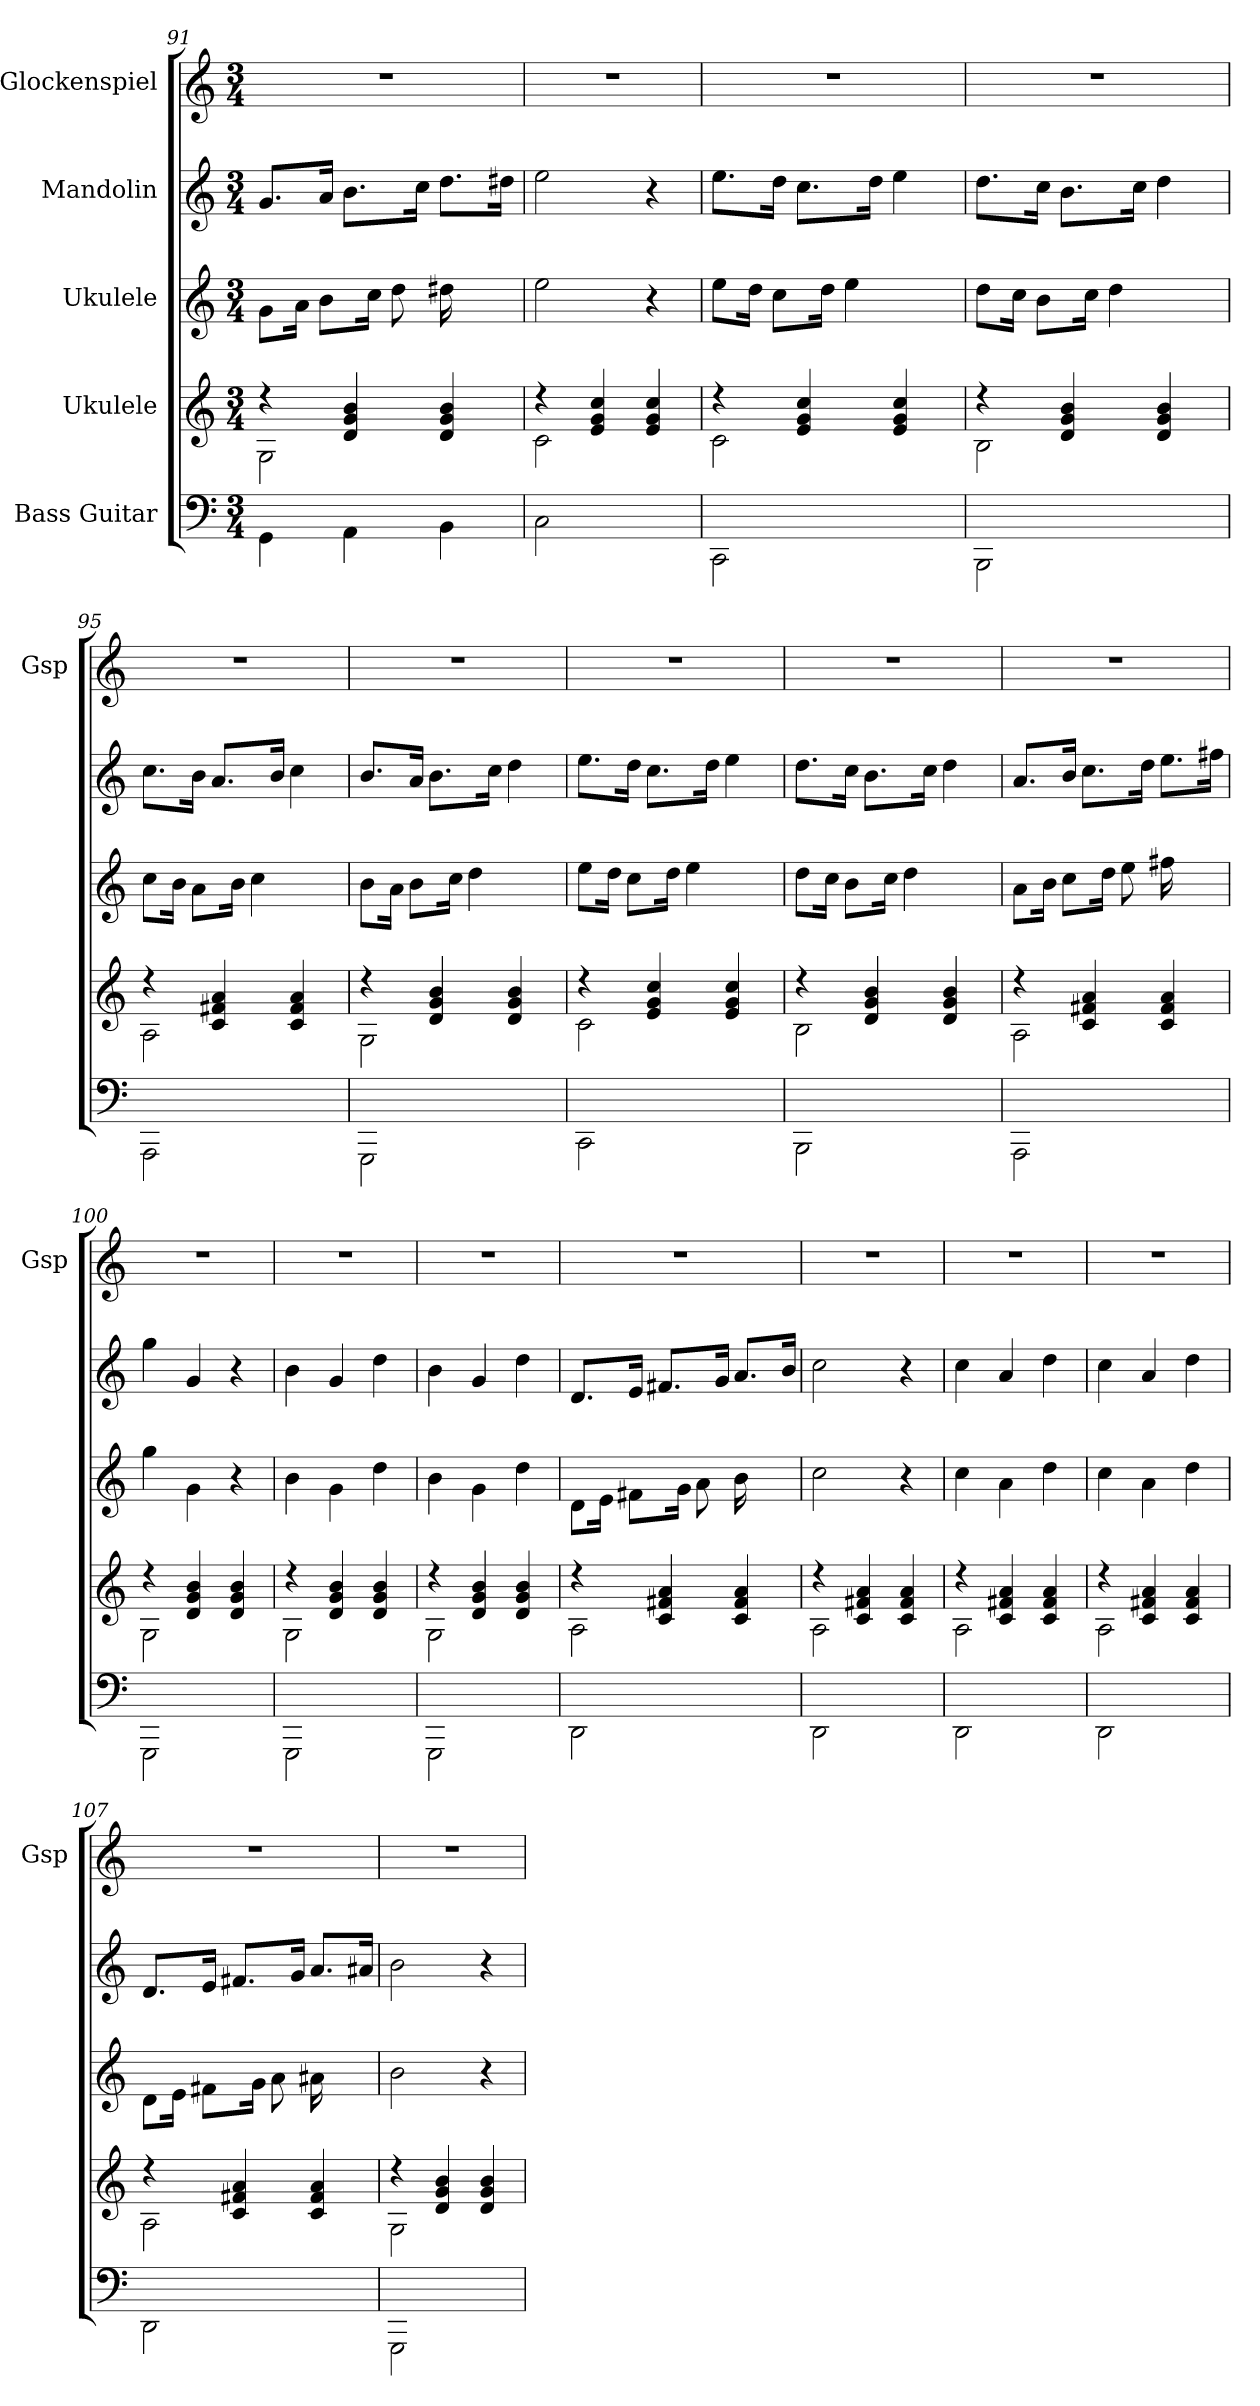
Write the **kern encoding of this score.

**kern	**kern	**kern	**kern	**kern
*part5	*part4	*part3	*part2	*part1
*staff5	*staff4	*staff3	*staff2	*staff1
*I"Bass Guitar	*I"Ukulele	*I"Ukulele	*I"Mandolin	*I"Glockenspiel
*	*	*	*	*I'Gsp
!!LO:LB:g=z
*	*	*	*clefG2	*clefG2
*	*	*	*	*ITrd-14c-24
*k[]	*k[]	*k[]	*k[]	*k[]
*C:	*C:	*C:	*C:	*C:
*M3/4	*M3/4	*M3/4	*M3/4	*M3/4
=91	=91	=91	=91	=91
*	*^	*	*	*
4GGi\	4r	2Gj\	8gZ\L	8.gV/L	2.r
.	.	.	16aZ\Jk	.	.
.	.	.	8bZ\L	16aV/Jk	.
4AAi\	4dj/ 4gj/ 4bj/	.	.	8.bV\L	.
.	.	.	16ccZ\Jk	.	.
.	.	.	8ddZ\	.	.
.	.	.	.	16ccV\Jk	.
4BBi\	4dj/ 4gj/ 4bj/	4ryy	16dd#Z\	8.ddV\L	.
.	.	.	8.ryy	.	.
.	.	.	.	16dd#XV\Jk	.
=92	=92	=92	=92	=92	=92
2Ci\	4r	2cj\	2eeZ\	2eeV\	2.r
.	4ej/ 4gj/ 4ccj/	.	.	.	.
4ryy	4ej/ 4gj/ 4ccj/	4ryy	4r	4r	.
=93	=93	=93	=93	=93	=93
2CCi\	4r	2cj\	8eeZ\L	8.eeV\L	2.r
.	.	.	16ddZ\Jk	.	.
.	.	.	8ccZ\L	16ddV\Jk	.
.	4ej/ 4gj/ 4ccj/	.	.	8.ccV\L	.
.	.	.	16ddZ\Jk	.	.
.	.	.	4eeZ\	.	.
.	.	.	.	16ddV\Jk	.
4ryy	4ej/ 4gj/ 4ccj/	4ryy	.	4eeV\	.
.	.	.	8ryy	.	.
=94	=94	=94	=94	=94	=94
2BBBi\	4r	2Bj\	8ddZ\L	8.ddV\L	2.r
.	.	.	16ccZ\Jk	.	.
.	.	.	8bZ\L	16ccV\Jk	.
.	4dj/ 4gj/ 4bj/	.	.	8.bV\L	.
.	.	.	16ccZ\Jk	.	.
.	.	.	4ddZ\	.	.
.	.	.	.	16ccV\Jk	.
4ryy	4dj/ 4gj/ 4bj/	4ryy	.	4ddV\	.
.	.	.	8ryy	.	.
=95	=95	=95	=95	=95	=95
2AAAi\	4r	2Aj\	8ccZ\L	8.ccV\L	2.r
.	.	.	16bZ\Jk	.	.
.	.	.	8aZ\L	16bV\Jk	.
.	4cj/ 4f#j/ 4aj/	.	.	8.aV/L	.
.	.	.	16bZ\Jk	.	.
.	.	.	4ccZ\	.	.
.	.	.	.	16bV/Jk	.
4ryy	4cj/ 4f#j/ 4aj/	4ryy	.	4ccV\	.
.	.	.	8ryy	.	.
=96	=96	=96	=96	=96	=96
2GGGi\	4r	2Gj\	8bZ\L	8.bV/L	2.r
.	.	.	16aZ\Jk	.	.
.	.	.	8bZ\L	16aV/Jk	.
.	4dj/ 4gj/ 4bj/	.	.	8.bV\L	.
.	.	.	16ccZ\Jk	.	.
.	.	.	4ddZ\	.	.
.	.	.	.	16ccV\Jk	.
4ryy	4dj/ 4gj/ 4bj/	4ryy	.	4ddV\	.
.	.	.	8ryy	.	.
!!LO:LB:g=z
=97	=97	=97	=97	=97	=97
2CCi\	4r	2cj\	8eeZ\L	8.eeV\L	2.r
.	.	.	16ddZ\Jk	.	.
.	.	.	8ccZ\L	16ddV\Jk	.
.	4ej/ 4gj/ 4ccj/	.	.	8.ccV\L	.
.	.	.	16ddZ\Jk	.	.
.	.	.	4eeZ\	.	.
.	.	.	.	16ddV\Jk	.
4ryy	4ej/ 4gj/ 4ccj/	4ryy	.	4eeV\	.
.	.	.	8ryy	.	.
=98	=98	=98	=98	=98	=98
2BBBi\	4r	2Bj\	8ddZ\L	8.ddV\L	2.r
.	.	.	16ccZ\Jk	.	.
.	.	.	8bZ\L	16ccV\Jk	.
.	4dj/ 4gj/ 4bj/	.	.	8.bV\L	.
.	.	.	16ccZ\Jk	.	.
.	.	.	4ddZ\	.	.
.	.	.	.	16ccV\Jk	.
4ryy	4dj/ 4gj/ 4bj/	4ryy	.	4ddV\	.
.	.	.	8ryy	.	.
=99	=99	=99	=99	=99	=99
2AAAi\	4r	2Aj\	8aZ\L	8.aV/L	2.r
.	.	.	16bZ\Jk	.	.
.	.	.	8ccZ\L	16bV/Jk	.
.	4cj/ 4f#j/ 4aj/	.	.	8.ccV\L	.
.	.	.	16ddZ\Jk	.	.
.	.	.	8eeZ\	.	.
.	.	.	.	16ddV\Jk	.
4ryy	4cj/ 4f#j/ 4aj/	4ryy	16ff#Z\	8.eeV\L	.
.	.	.	8.ryy	.	.
.	.	.	.	16ff#XV\Jk	.
=100	=100	=100	=100	=100	=100
2GGGi\	4r	2Gj\	4ggZ\	4ggV\	2.r
.	4dj/ 4gj/ 4bj/	.	4gZ\	4gV/	.
4ryy	4dj/ 4gj/ 4bj/	4ryy	4r	4r	.
=101	=101	=101	=101	=101	=101
2GGGi\	4r	2Gj\	4bZ\	4bV\	2.r
.	4dj/ 4gj/ 4bj/	.	4gZ\	4gV/	.
4ryy	4dj/ 4gj/ 4bj/	4ryy	4ddZ\	4ddV\	.
=102	=102	=102	=102	=102	=102
2GGGi\	4r	2Gj\	4bZ\	4bV\	2.r
.	4dj/ 4gj/ 4bj/	.	4gZ\	4gV/	.
4ryy	4dj/ 4gj/ 4bj/	4ryy	4ddZ\	4ddV\	.
=103	=103	=103	=103	=103	=103
2DDi\	4r	2Aj\	8dZ\L	8.dV/L	2.r
.	.	.	16eZ\Jk	.	.
.	.	.	8f#Z\L	16eV/Jk	.
.	4cj/ 4f#j/ 4aj/	.	.	8.f#XV/L	.
.	.	.	16gZ\Jk	.	.
.	.	.	8aZ\	.	.
.	.	.	.	16gV/Jk	.
4ryy	4cj/ 4f#j/ 4aj/	4ryy	16bZ\	8.aV/L	.
.	.	.	8.ryy	.	.
.	.	.	.	16bV/Jk	.
=104	=104	=104	=104	=104	=104
2DDi\	4r	2Aj\	2ccZ\	2ccV\	2.r
.	4cj/ 4f#j/ 4aj/	.	.	.	.
4ryy	4cj/ 4f#j/ 4aj/	4ryy	4r	4r	.
!!LO:PB:g=z
=105	=105	=105	=105	=105	=105
2DDi\	4r	2Aj\	4ccZ\	4ccV\	2.r
.	4cj/ 4f#j/ 4aj/	.	4aZ\	4aV/	.
4ryy	4cj/ 4f#j/ 4aj/	4ryy	4ddZ\	4ddV\	.
=106	=106	=106	=106	=106	=106
2DDi\	4r	2Aj\	4ccZ\	4ccV\	2.r
.	4cj/ 4f#j/ 4aj/	.	4aZ\	4aV/	.
4ryy	4cj/ 4f#j/ 4aj/	4ryy	4ddZ\	4ddV\	.
=107	=107	=107	=107	=107	=107
2DDi\	4r	2Aj\	8dZ\L	8.dV/L	2.r
.	.	.	16eZ\Jk	.	.
.	.	.	8f#Z\L	16eV/Jk	.
.	4cj/ 4f#j/ 4aj/	.	.	8.f#XV/L	.
.	.	.	16gZ\Jk	.	.
.	.	.	8aZ\	.	.
.	.	.	.	16gV/Jk	.
4ryy	4cj/ 4f#j/ 4aj/	4ryy	16a#Z\	8.aV/L	.
.	.	.	8.ryy	.	.
.	.	.	.	16a#XV/Jk	.
=108	=108	=108	=108	=108	=108
2GGGi\	4r	2Gj\	2bZ\	2bV\	2.r
.	4dj/ 4gj/ 4bj/	.	.	.	.
4ryy	4dj/ 4gj/ 4bj/	4ryy	4r	4r	.
*	*v	*v	*	*	*
=	=	=	=	=
*-	*-	*-	*-	*-
